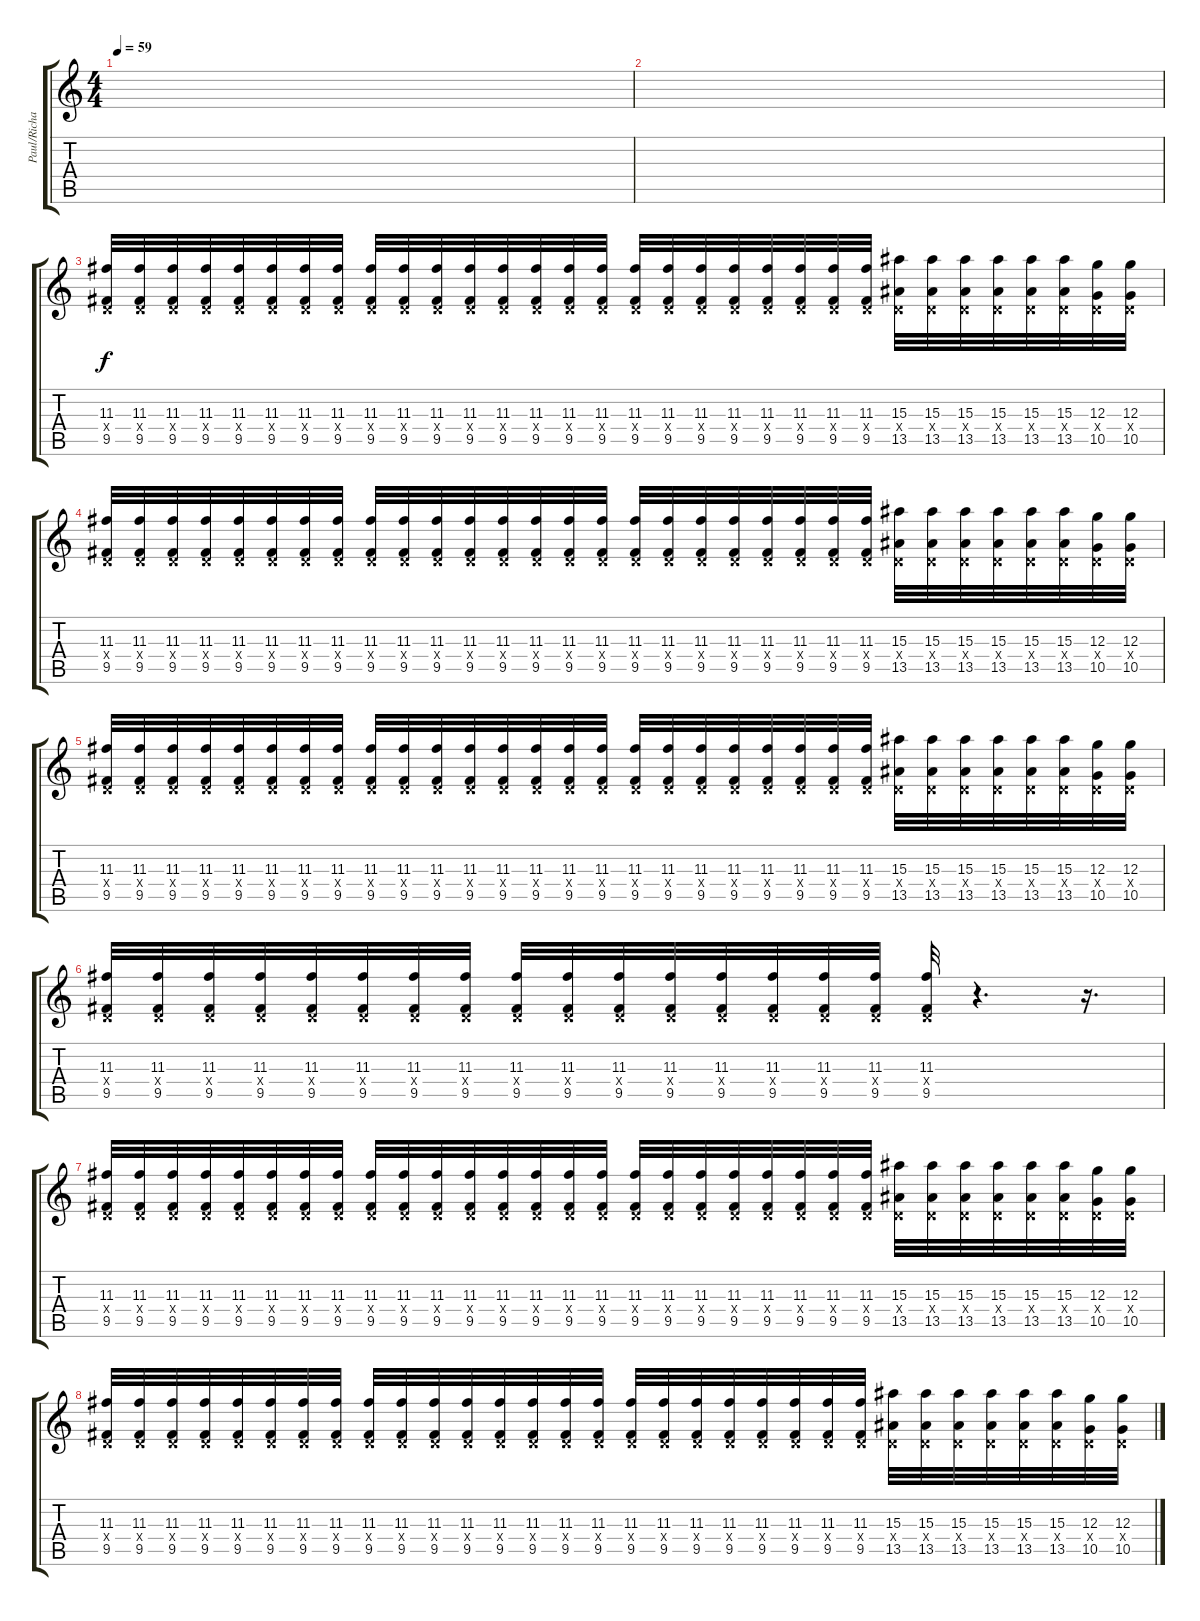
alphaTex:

\track ("Paul/Richard (distortion)" "Paul/Richa") {instrument distortionguitar}
\staff {score tabs}
\tuning (E4 B3 G3 D3 A2 E2) {hide}
\ts (4 4)
\tempo 59
\clef g2
\ks c
|
|
(11.3 0.4{x} 9.5).32 (11.3 0.4{x} 9.5).32 (11.3 0.4{x} 9.5).32 (11.3 0.4{x} 9.5).32 (11.3 0.4{x} 9.5).32 (11.3 0.4{x} 9.5).32 (11.3 0.4{x} 9.5).32 (11.3 0.4{x} 9.5).32 (11.3 0.4{x} 9.5).32 (11.3 0.4{x} 9.5).32 (11.3 0.4{x} 9.5).32 (11.3 0.4{x} 9.5).32 (11.3 0.4{x} 9.5).32 (11.3 0.4{x} 9.5).32 (11.3 0.4{x} 9.5).32 (11.3 0.4{x} 9.5).32 (11.3 0.4{x} 9.5).32 (11.3 0.4{x} 9.5).32 (11.3 0.4{x} 9.5).32 (11.3 0.4{x} 9.5).32 (11.3 0.4{x} 9.5).32 (11.3 0.4{x} 9.5).32 (11.3 0.4{x} 9.5).32 (11.3 0.4{x} 9.5).32 (15.3 0.4{x} 13.5).32 (15.3 0.4{x} 13.5).32 (15.3 0.4{x} 13.5).32 (15.3 0.4{x} 13.5).32 (15.3 0.4{x} 13.5).32 (15.3 0.4{x} 13.5).32 (12.3 0.4{x} 10.5).32 (12.3 0.4{x} 10.5).32 |
(11.3 0.4{x} 9.5).32 (11.3 0.4{x} 9.5).32 (11.3 0.4{x} 9.5).32 (11.3 0.4{x} 9.5).32 (11.3 0.4{x} 9.5).32 (11.3 0.4{x} 9.5).32 (11.3 0.4{x} 9.5).32 (11.3 0.4{x} 9.5).32 (11.3 0.4{x} 9.5).32 (11.3 0.4{x} 9.5).32 (11.3 0.4{x} 9.5).32 (11.3 0.4{x} 9.5).32 (11.3 0.4{x} 9.5).32 (11.3 0.4{x} 9.5).32 (11.3 0.4{x} 9.5).32 (11.3 0.4{x} 9.5).32 (11.3 0.4{x} 9.5).32 (11.3 0.4{x} 9.5).32 (11.3 0.4{x} 9.5).32 (11.3 0.4{x} 9.5).32 (11.3 0.4{x} 9.5).32 (11.3 0.4{x} 9.5).32 (11.3 0.4{x} 9.5).32 (11.3 0.4{x} 9.5).32 (15.3 0.4{x} 13.5).32 (15.3 0.4{x} 13.5).32 (15.3 0.4{x} 13.5).32 (15.3 0.4{x} 13.5).32 (15.3 0.4{x} 13.5).32 (15.3 0.4{x} 13.5).32 (12.3 0.4{x} 10.5).32 (12.3 0.4{x} 10.5).32 |
(11.3 0.4{x} 9.5).32 (11.3 0.4{x} 9.5).32 (11.3 0.4{x} 9.5).32 (11.3 0.4{x} 9.5).32 (11.3 0.4{x} 9.5).32 (11.3 0.4{x} 9.5).32 (11.3 0.4{x} 9.5).32 (11.3 0.4{x} 9.5).32 (11.3 0.4{x} 9.5).32 (11.3 0.4{x} 9.5).32 (11.3 0.4{x} 9.5).32 (11.3 0.4{x} 9.5).32 (11.3 0.4{x} 9.5).32 (11.3 0.4{x} 9.5).32 (11.3 0.4{x} 9.5).32 (11.3 0.4{x} 9.5).32 (11.3 0.4{x} 9.5).32 (11.3 0.4{x} 9.5).32 (11.3 0.4{x} 9.5).32 (11.3 0.4{x} 9.5).32 (11.3 0.4{x} 9.5).32 (11.3 0.4{x} 9.5).32 (11.3 0.4{x} 9.5).32 (11.3 0.4{x} 9.5).32 (15.3 0.4{x} 13.5).32 (15.3 0.4{x} 13.5).32 (15.3 0.4{x} 13.5).32 (15.3 0.4{x} 13.5).32 (15.3 0.4{x} 13.5).32 (15.3 0.4{x} 13.5).32 (12.3 0.4{x} 10.5).32 (12.3 0.4{x} 10.5).32 |
(11.3 0.4{x} 9.5).32 (11.3 0.4{x} 9.5).32 (11.3 0.4{x} 9.5).32 (11.3 0.4{x} 9.5).32 (11.3 0.4{x} 9.5).32 (11.3 0.4{x} 9.5).32 (11.3 0.4{x} 9.5).32 (11.3 0.4{x} 9.5).32 (11.3 0.4{x} 9.5).32 (11.3 0.4{x} 9.5).32 (11.3 0.4{x} 9.5).32 (11.3 0.4{x} 9.5).32 (11.3 0.4{x} 9.5).32 (11.3 0.4{x} 9.5).32 (11.3 0.4{x} 9.5).32 (11.3 0.4{x} 9.5).32 (11.3 0.4{x} 9.5).32 r.4{d} r.16{d} |
(11.3 0.4{x} 9.5).32 (11.3 0.4{x} 9.5).32 (11.3 0.4{x} 9.5).32 (11.3 0.4{x} 9.5).32 (11.3 0.4{x} 9.5).32 (11.3 0.4{x} 9.5).32 (11.3 0.4{x} 9.5).32 (11.3 0.4{x} 9.5).32 (11.3 0.4{x} 9.5).32 (11.3 0.4{x} 9.5).32 (11.3 0.4{x} 9.5).32 (11.3 0.4{x} 9.5).32 (11.3 0.4{x} 9.5).32 (11.3 0.4{x} 9.5).32 (11.3 0.4{x} 9.5).32 (11.3 0.4{x} 9.5).32 (11.3 0.4{x} 9.5).32 (11.3 0.4{x} 9.5).32 (11.3 0.4{x} 9.5).32 (11.3 0.4{x} 9.5).32 (11.3 0.4{x} 9.5).32 (11.3 0.4{x} 9.5).32 (11.3 0.4{x} 9.5).32 (11.3 0.4{x} 9.5).32 (15.3 0.4{x} 13.5).32 (15.3 0.4{x} 13.5).32 (15.3 0.4{x} 13.5).32 (15.3 0.4{x} 13.5).32 (15.3 0.4{x} 13.5).32 (15.3 0.4{x} 13.5).32 (12.3 0.4{x} 10.5).32 (12.3 0.4{x} 10.5).32 |
(11.3 0.4{x} 9.5).32 (11.3 0.4{x} 9.5).32 (11.3 0.4{x} 9.5).32 (11.3 0.4{x} 9.5).32 (11.3 0.4{x} 9.5).32 (11.3 0.4{x} 9.5).32 (11.3 0.4{x} 9.5).32 (11.3 0.4{x} 9.5).32 (11.3 0.4{x} 9.5).32 (11.3 0.4{x} 9.5).32 (11.3 0.4{x} 9.5).32 (11.3 0.4{x} 9.5).32 (11.3 0.4{x} 9.5).32 (11.3 0.4{x} 9.5).32 (11.3 0.4{x} 9.5).32 (11.3 0.4{x} 9.5).32 (11.3 0.4{x} 9.5).32 (11.3 0.4{x} 9.5).32 (11.3 0.4{x} 9.5).32 (11.3 0.4{x} 9.5).32 (11.3 0.4{x} 9.5).32 (11.3 0.4{x} 9.5).32 (11.3 0.4{x} 9.5).32 (11.3 0.4{x} 9.5).32 (15.3 0.4{x} 13.5).32 (15.3 0.4{x} 13.5).32 (15.3 0.4{x} 13.5).32 (15.3 0.4{x} 13.5).32 (15.3 0.4{x} 13.5).32 (15.3 0.4{x} 13.5).32 (12.3 0.4{x} 10.5).32 (12.3 0.4{x} 10.5).32
